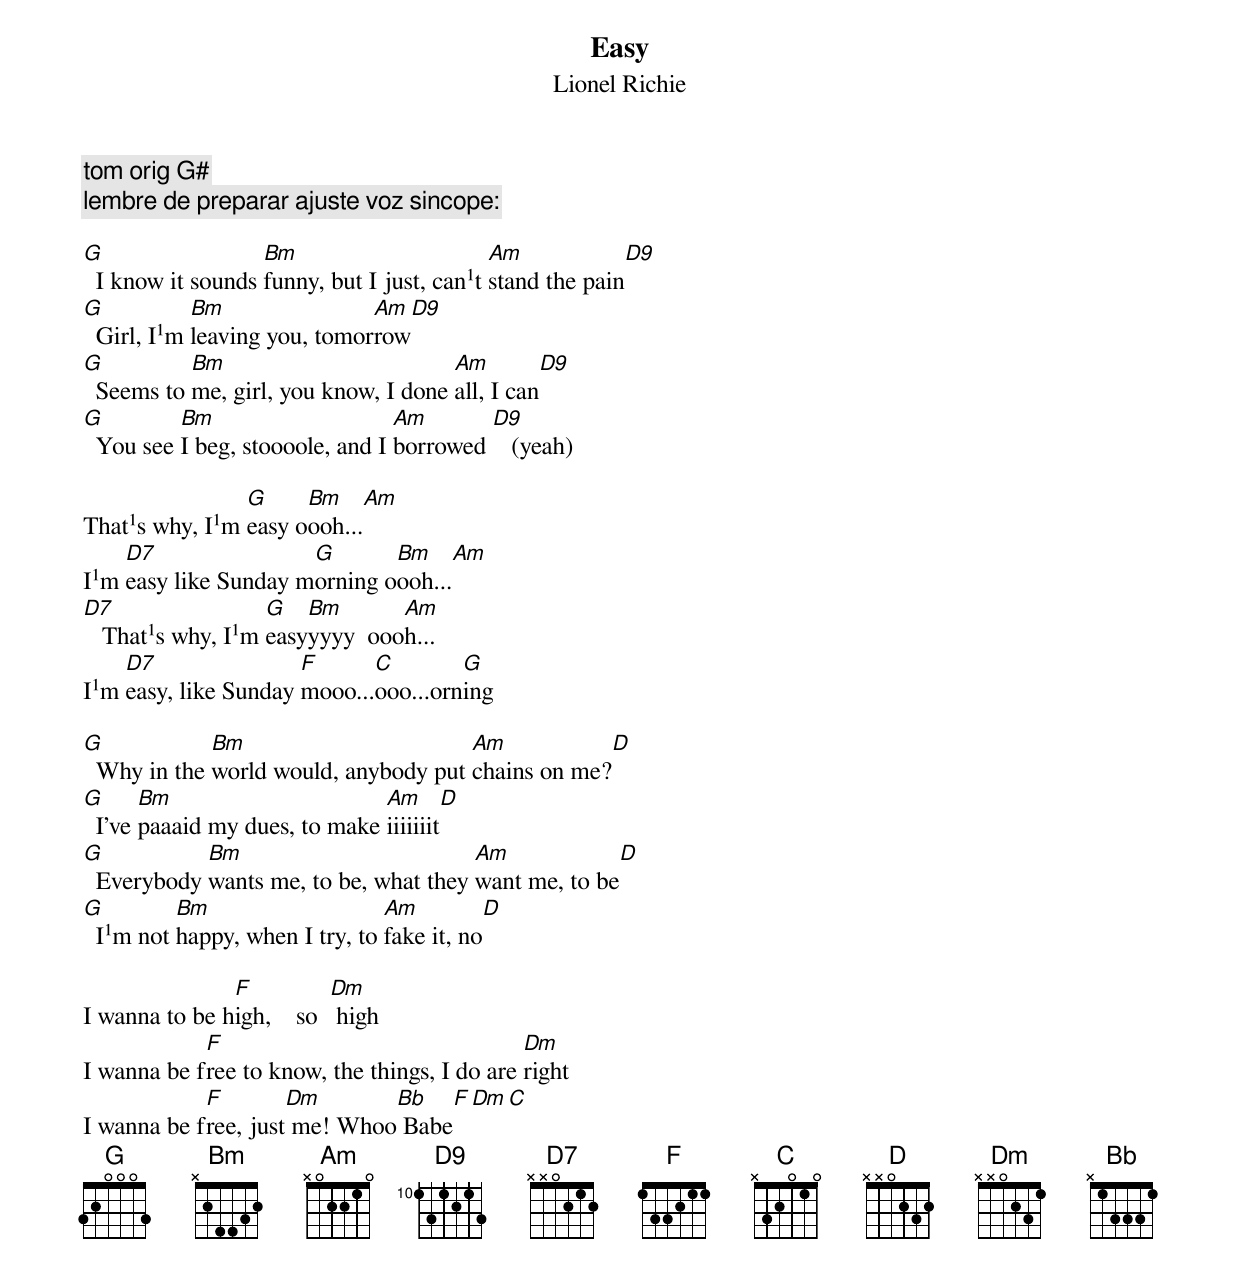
Easy
Lionel Richie

tom orig G#
lembre de preparar ajuste voz sincope:

G                  Bm                       Am            D9
  I know it sounds funny, but I just, can¹t stand the pain
G           Bm                Am      D9
  Girl, I¹m leaving you, tomorrow
G          Bm                         Am        D9
  Seems to me, girl, you know, I done all, I can
G         Bm                     Am       D9
  You see I beg, stoooole, and I borrowed    (yeah)

                G     Bm       Am
That¹s why, I¹m easy oooh...
    D7                G       Bm       Am
I¹m easy like Sunday morning oooh...
D7                 G   Bm       Am
   That¹s why, I¹m easyyyyy  oooh...
    D7                F      C        G
I¹m easy, like Sunday mooo...ooo...orning

G            Bm                       Am            D
  Why in the world would, anybody put chains on me?
G      Bm                      Am        D
  I've paaaid my dues, to make iiiiiiit
G           Bm                         Am            D
  Everybody wants me, to be, what they want me, to be
G         Bm                    Am            D
  I¹m not happy, when I try, to fake it, no

               F           Dm
I wanna to be high,    so   high
            F                                 Dm
I wanna be free to know, the things, I do are right
            F        Dm       Bb   F   Dm   C
I wanna be free, just me! Whoo Babe
